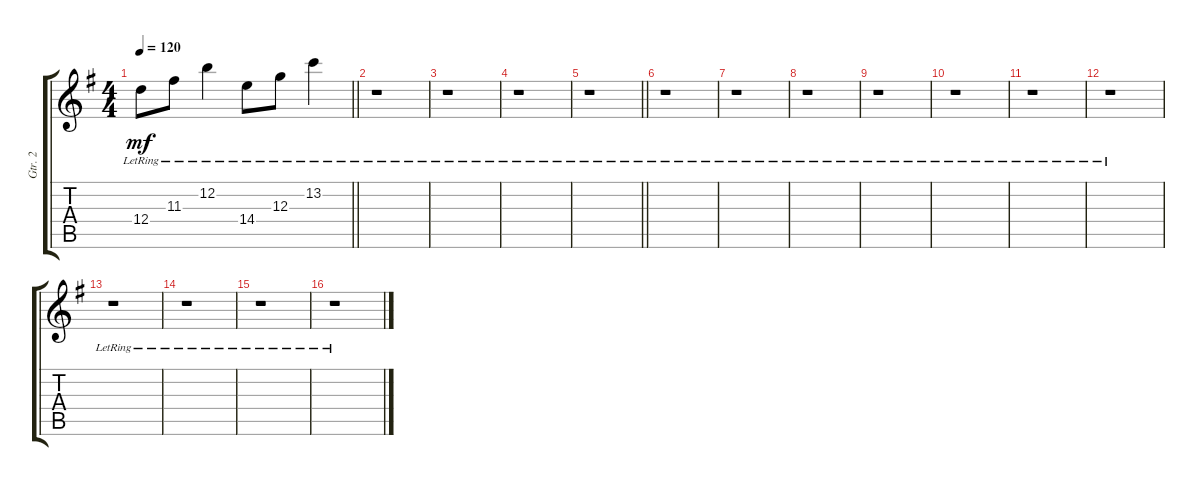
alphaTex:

\track ("Gtr. 2" "Gtr. 2") {instrument electricguitarclean}
\staff {score tabs}
\tuning (E4 B3 G3 D3 A2 E2) {hide}
\ts (4 4)
\tempo 120
\clef g2
\barLineRight lightlight
\ks g
12.4{lr}.8{dy mf} 11.3{lr}.8 12.2{lr}.4 14.4{lr}.8 12.3{lr}.8{beam merge} 13.2{lr}.4 |
r.1 |
r.1 |
r.1 |
\barLineRight lightlight
r.1 |
r.1 |
r.1 |
r.1 |
r.1 |
r.1 |
r.1 |
r.1 |
r.1 |
r.1 |
r.1 |
r.1
